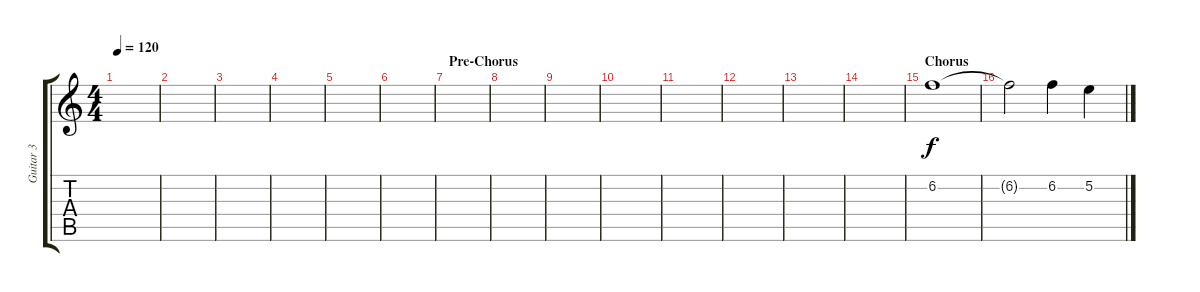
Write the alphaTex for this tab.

\track ("Guitar 3" "Guitar 3") {instrument overdrivenguitar}
\staff {score tabs}
\tuning (E4 B3 G3 D3 A2 E2) {hide}
\ts (4 4)
\tempo 120
\clef g2
\ks c
|
|
|
|
|
|
\section ("" "Pre-Chorus")
|
|
|
|
|
|
|
|
\section ("" "Chorus")
6.2.1 |
6.2{t}.2 6.2.4 5.2.4
